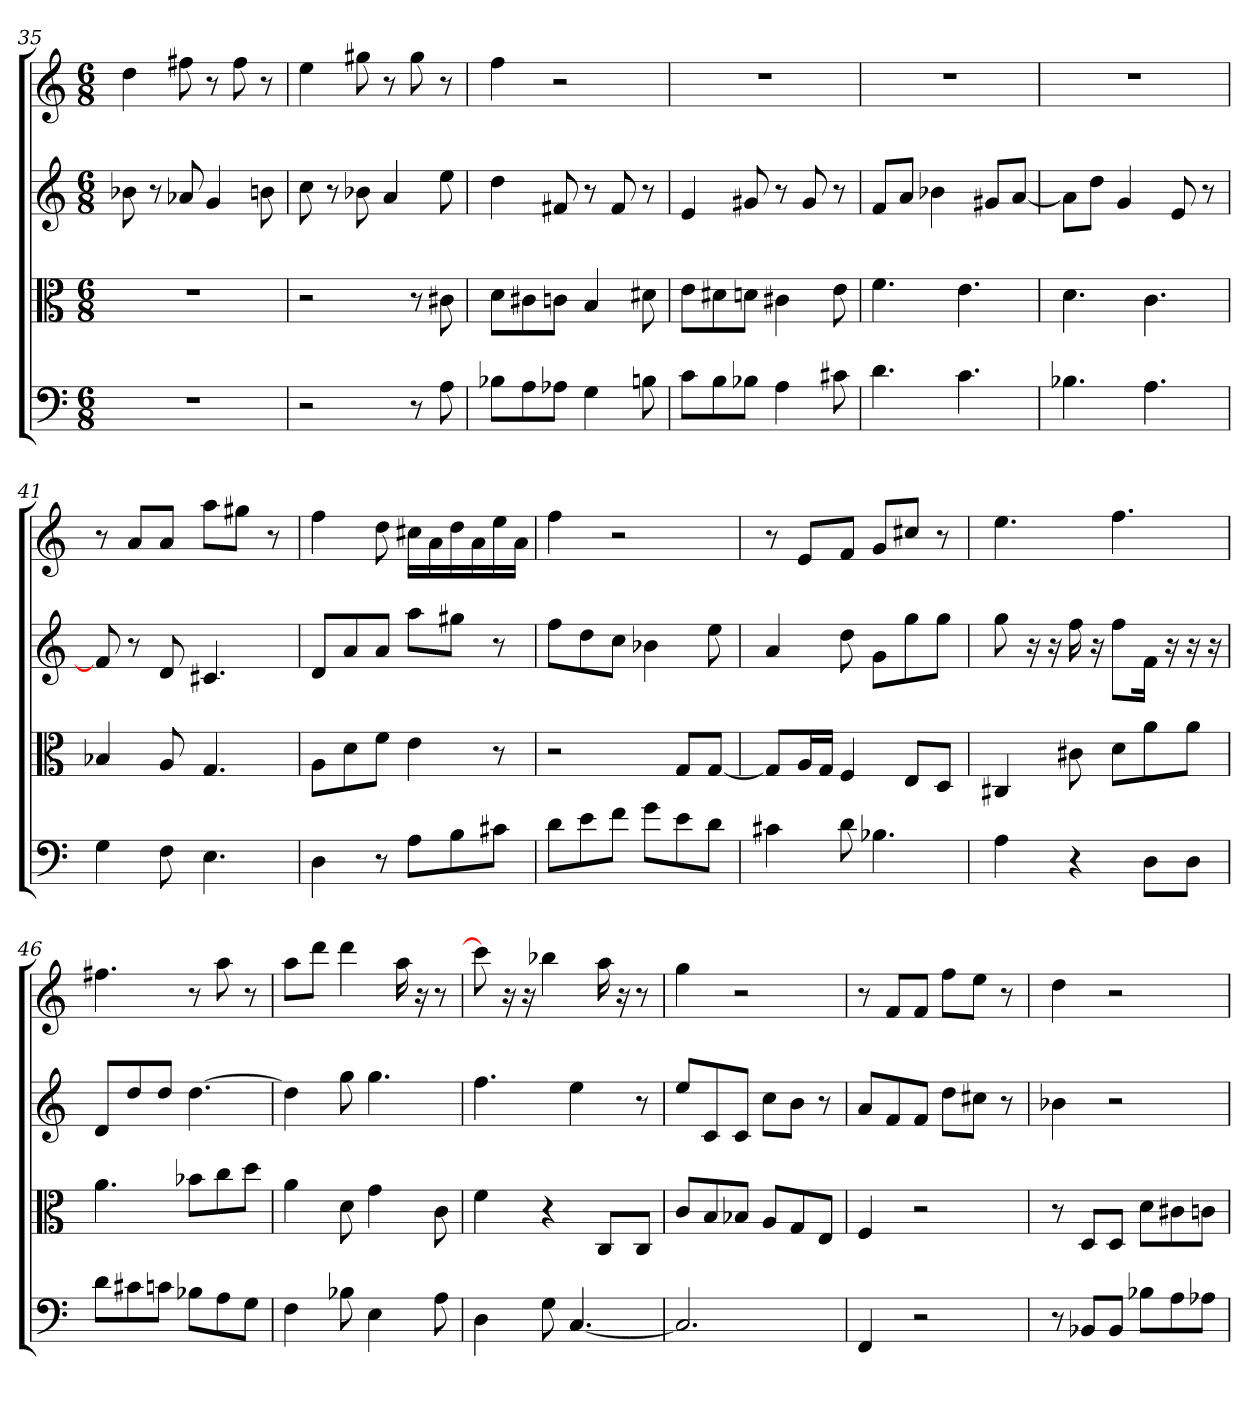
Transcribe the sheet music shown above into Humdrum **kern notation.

**kern	**kern	**kern	**kern
*part4	*part3	*part2	*part1
*staff4	*staff3	*staff2	*staff1
*clefF4	*clefC3	*clefG2	*clefG2
*k[]	*k[]	*k[]	*k[]
*C:	*C:	*C:	*C:
*M6/8	*M6/8	*M6/8	*M6/8
=35	=35	=35	=35
2.r	2.r	8b-X	4dd
.	.	8r	.
.	.	8a-X	8ff#X
.	.	4g	8r
.	.	.	8ff#
.	.	8bn	8r
=36	=36	=36	=36
2r	2r	8cc	4ee
.	.	8r	.
.	.	8b-X	8gg#X
.	.	4a	8r
8r	8r	.	8gg#
8A	8c#X	8ee	8r
=37	=37	=37	=37
8B-X\L	8d\L	4dd	4ff
8A\	8c#X\	.	.
8A-X\J	8cn\J	8f#X	2r
4G	4B	8r	.
.	.	8f#	.
8Bn	8d#X	8r	.
=38	=38	=38	=38
8c\L	8e\L	4e	2.r
8B\	8d#X\	.	.
8B-X\J	8dn\J	8g#X	.
4A	4c#X	8r	.
.	.	8g#	.
8c#X	8e	8r	.
=39	=39	=39	=39
4.d	4.f	8f/L	2.r
.	.	8a/J	.
.	.	4b-X	.
4.c	4.e	.	.
.	.	8g#X/L	.
.	.	[8a/J	.
=40	=40	=40	=40
4.B-X	4.d	8a\L]	2.r
.	.	8dd\J	.
.	.	4g	.
4.A	4.c	.	.
.	.	8e	.
.	.	8r	.
=41	=41	=41	=41
4G	4B-X	8f]	8r
.	.	8r	8a/L
8F	8A	8d	8a/J
4.E	4.G	4.c#X	8aa\L
.	.	.	8gg#X\J
.	.	.	8r
=42	=42	=42	=42
4D	8A\L	8d/L	4ff
.	8d\	8a/	.
8r	8f\J	8a/J	8dd
8A\L	4e	8aa\L	16cc#X\LL
.	.	.	16a\
8B\	.	8gg#X\J	16dd\
.	.	.	16a\
8c#X\J	8r	8r	16ee\
.	.	.	16a\JJ
=43	=43	=43	=43
8d\L	2r	8ff\L	4ff
8e\	.	8dd\	.
8f\J	.	8cc\J	2r
8g\L	.	4b-X	.
8e\	8G/L	.	.
8d\J	[8G/J	8ee	.
=44	=44	=44	=44
4c#X	8G/L]	4a	8r
.	16A/L	.	8e/L
.	16G/JJ	.	.
8d	4F	8dd	8f/J
4.B-X	.	8g\L	8g/L
.	8E/L	8gg\	8cc#X/J
.	8D/J	8gg\J	8r
=45	=45	=45	=45
4A	4C#X	8gg	4.ee
.	.	16r	.
.	.	16r	.
4r	8c#X	16ff	.
.	.	16r	.
.	8d\L	8ff\L	4.ff
8D\L	8a\	16f\Jk	.
.	.	16r	.
8D\J	8a\J	16r	.
.	.	16r	.
=46	=46	=46	=46
8d\L	4.a	8d/L	4.ff#X
8c#X\	.	8dd/	.
8cn\J	.	8dd/J	.
8B-X\L	8b-X\L	[4.dd	8r
8A\	8cc\	.	8aa
8G\J	8dd\J	.	8r
=47	=47	=47	=47
4F	4a	4dd]	8aa\L
.	.	.	8ddd\J
8B-X	8d	8gg	4ddd
4E	4g	4.gg	.
.	.	.	16aa
.	.	.	16r
8A	8c	.	8r
=48	=48	=48	=48
4D	4f	4.ff	8ccc]
.	.	.	16r
.	.	.	16r
8G	4r	.	4bb-X
[4.C	.	4ee	.
.	8C/L	.	16aa
.	.	.	16r
.	8C/J	8r	8r
=49	=49	=49	=49
2.C]	8c/L	8ee/L	4gg
.	8B/	8c/	.
.	8B-X/J	8c/J	2r
.	8A/L	8cc\L	.
.	8G/	8b\J	.
.	8E/J	8r	.
=50	=50	=50	=50
4FF	4F	8a/L	8r
.	.	8f/	8f/L
2r	2r	8f/J	8f/J
.	.	8dd\L	8ff\L
.	.	8cc#X\J	8ee\J
.	.	8r	8r
=51	=51	=51	=51
8r	8r	4b-X	4dd
8BB-X/L	8D/L	.	.
8BB-/J	8D/J	2r	2r
8B-X\L	8d\L	.	.
8A\	8c#X\	.	.
8A-X\J	8cn\J	.	.
=	=	=	=
*-	*-	*-	*-
